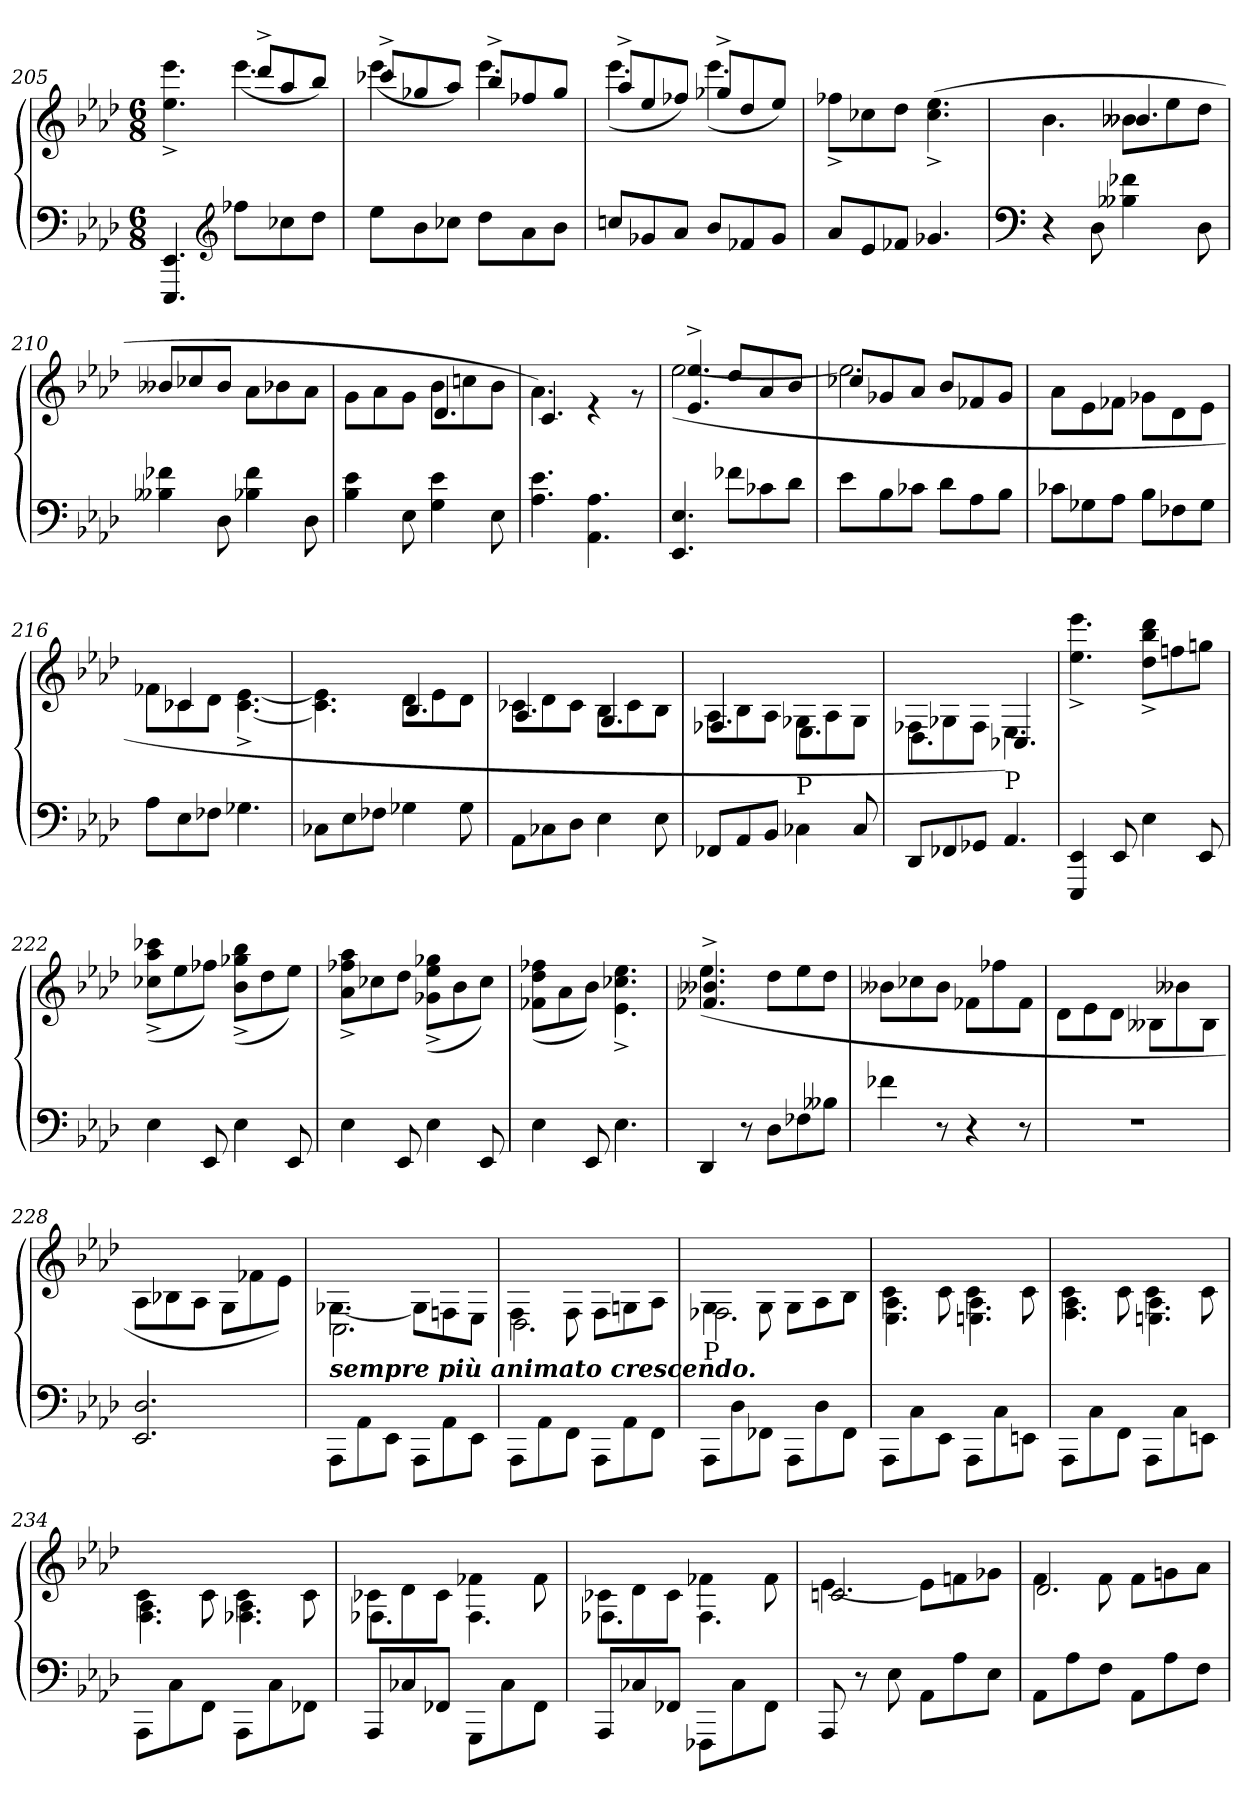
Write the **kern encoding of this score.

**kern	**kern
*part1	*part1
*staff2	*staff1
*clefF4	*clefG2
*k[b-e-a-d-]	*k[b-e-a-d-]
*A-:	*A-:
*M6/8	*M6/8
=205	=205
*	*^
*	*	*^
4.EEE-/ 4.EE-/	2.ryy	4.ee-\^ 4.eee-\^	4.ryy
*clefG2	*	*	*
8ff-X\L	.	(>4.eee-\	8ddd-^/L
8cc-X\	.	.	8aa-/
8dd-\J	.	.	8bb-/J)
=206	=206	=206	=206
8ee-\L	2.ryy	(>4.eee-\	8ccc-X^/L
8b-\	.	.	8gg-X/
8cc-X\J	.	.	8aa-/J)
8dd-\L	.	4.eee-\	8bb-^/L
8a-\	.	.	8ff-X/
8b-\J	.	.	8gg-/J
=207	=207	=207	=207
8ccn/L	2.ryy	(>4.eee-\	8aa-^/L
8g-X/	.	.	8ee-/
8a-/J	.	.	8ff-X/J)
8b-/L	.	(>4.eee-\	8gg-X^/L
8f-X/	.	.	8dd-/
8g-/J	.	.	8ee-/J)
*	*	*v	*v
!!LO:LB:g=z
=208	=208	=208
8a-/L	2.ryy	8ff-X^\L
8e-/	.	8cc-X\
8f-X/J	.	8dd-\J
4.g-X/	.	(>4.cc-\^ 4.ee-\^
*	*v	*v
=209	=209
*clefF4	*
*	*^
*	*	*^
4r	2.ryy	4.b-\	4.ryy
8D-\	.	.	.
4B--X\ 4f-X\	.	8b--X\L	4.b--/
.	.	8ee-\	.
8D-\	.	8dd-\J	.
*	*	*v	*v
=210	=210	=210
4B--X\ 4f-X\	2.ryy	8b--X/L
.	.	8cc-X/
8D-\	.	8b--/J
4B-X\ 4f-\	.	8a-\L
.	.	8b-X\
8D-\	.	8a-\J
=211	=211	=211
*	*	*^
4B-\ 4e-\	2.ryy	8g\L	4.ryy
.	.	8a-\	.
8E-\	.	8g\J	.
4G\ 4e-\	.	8b-\L	4.d-/
.	.	8ccn\	.
8E-\	.	8b-\J	.
=212	=212	=212	=212
4.A-\ 4.e-\	2.ryy	4.a-\)	4.c/
4.AA-\ 4.A-\	.	4r	4.ryy
.	.	8r	.
!!LO:LB:g=z	!!	!!
=213	=213	=213	=213
4.EE-/ 4.E-/	2.ryy	(>[2.ee-\	4.e-/^ 4.ee-/^
8f-X\L	.	.	8dd-/L
8c-X\	.	.	8a-/
8d-\J	.	.	8b-/J
=214	=214	=214	=214
8e-\L	2.ryy	2.ee-\]	8cc-X/L
8B-\	.	.	8g-X/
8c-X\J	.	.	8a-/J
8d-\L	.	.	8b-/L
8A-\	.	.	8f-X/
8B-\J	.	.	8g-/J
*	*	*v	*v
=215	=215	=215
8c-X\L	2.ryy	8a-\L
8G-X\	.	8e-\
8A-\J	.	8f-X\J
8B-\L	.	8g-X\L
8F-X\	.	8d-\
8G-\J	.	8e-\J
=216	=216	=216
*	*	*^
8A-\L	2.ryy	8f-X\L	8ryy
8E-\	.	8c-X\	4c-/
8F-X\J	.	8d-\J	.
4.G-X\	.	[4.c-\^ [4.e-\^	4.ryy
=217	=217	=217	=217
8C-X\L	2.ryy	4.c-\] 4.e-\]	4.ryy
8E-\	.	.	.
8F-X\J	.	.	.
4G-X\	.	8d-\L	4.B-/
.	.	8e-\	.
8G-\	.	8d-\J	.
!!LO:LB:g=z	!!	!!
=218	=218	=218	=218
8AA-\L	2.ryy	8c-X\L	4.A-/
8C-X\	.	8d-\	.
8D-\J	.	8c-\J	.
4E-\	.	8B-\L	4.G/
.	.	8c-\	.
8E-\	.	8B-\J	.
=219	=219	=219	=219
8FF-X/L	2.ryy	8A-\L	4.F-X/
8AA-/	.	8B-\	.
8BB-/J	.	8A-\J	.
!	!	!LO:TX:b:t=P	!
4C-X\	.	8G-X\L	4.E-\
.	.	8A-\	.
8C-/	.	8G-\J	.
=220	=220	=220	=220
8DD-/L	2.ryy	8F-X\L	4.D-\
8FF-X/	.	8G-X\	.
8GG-X/J	.	8F-\J	.
!	!	!LO:TX:b:t=P	!
4.AA-/	.	4.E-\)	4.C-X/
*	*	*v	*v
=221	=221	=221
4EEE-/ 4EE-/	2.ryy	4.ee-\^ 4.eee-\^
8EE-/	.	.
4E-\	.	8dd-\^ 8bb-\^ 8ddd-\^L
.	.	8ffn\
8EE-/	.	8ggn\J
=222	=222	=222
4E-\	2.ryy	(>8cc-X\^ 8aa-\^ 8ccc-X\^L
.	.	8ee-\
8EE-/	.	8ff-X\J)
4E-\	.	(>8b-\^ 8gg-X\^ 8bb-\^L
.	.	8dd-\
8EE-/	.	8ee-\J)
!!LO:PB:g=z	!!
=223	=223	=223
4E-\	2.ryy	8a-\^ 8ff-X\^ 8aa-\^L
.	.	8cc-X\
8EE-/	.	8dd-\J
4E-\	.	(>8g-X\^ 8ee-\^ 8gg-X\^L
.	.	8b-\
8EE-/	.	8cc-\J)
=224	=224	=224
4E-\	2.ryy	(>8f-X\ 8dd-\ 8ff-X\L
.	.	8a-\
8EE-/	.	8b-\J)
4.E-\	.	4.e-\^ 4.cc-X\^ 4.ee-\^
=225	=225	=225
*	*	*^
4DD-/	2.ryy	(>4.ee-\	4.f-X/^ 4.b--X/^
8r	.	.	.
8D-\L	.	8dd-\L	4.ryy
8F-X\	.	8ee-\	.
8B--X\J	.	8dd-\J	.
*	*	*v	*v
=226	=226	=226
4f-X\	2.ryy	8b--X\L
.	.	8cc-X\
8r	.	8b--\J
4r	.	8f-X\L
.	.	8ff-X\
8r	.	8f-\J
=227	=227	=227
2.r	2.ryy	8d-\L
.	.	8e-\
.	.	8d-\J
.	.	8B--X\L
.	.	8b--X\
.	.	8B--\J
!!LO:LB:g=z	!!
=228	=228	=228
2.EE-/ 2.D-/	2.ryy	8A-\L
.	.	8B-X\
.	.	8A-\J
.	.	8G\L
.	.	8f-X\
.	.	8e-\J)
*	*v	*v
=229	=229
*	*MM120
*	*^
*	*	*^
!	!LO:TX:b:Bi:t=sempre più animato crescendo.	!	!
8AAA-\L	2.ryy	[4.G-X\	2.C\
8AA-\	.	.	.
8EE-\J	.	.	.
8AAA-\L	.	8G-\L]	.
8AA-\	.	8Fn\	.
8EE-\J	.	8E-\J	.
=230	=230	=230	=230
8AAA-\L	2.ryy	4F\	2.D-\
8AA-\	.	.	.
8FF\J	.	8F\	.
8AAA-\L	.	8F\L	.
8AA-\	.	8Gn\	.
8FF\J	.	8A-\J	.
=231	=231	=231	=231
!	!LO:TX:b:t=P	!	!
8AAA-\L	2.ryy	4G\	2.F-X\
8D-\	.	.	.
8FF-X\J	.	8G\	.
8AAA-\L	.	8G\L	.
8D-\	.	8A-\	.
8FF-\J	.	8B-\J	.
=232	=232	=232	=232
8AAA-\L	2.ryy	4c\	4.E-\ 4.A-\
8C\	.	.	.
8EE-\J	.	8c\	.
8AAA-\L	.	4c\	4.En\ 4.A-\
8C\	.	.	.
8EEn\J	.	8c\	.
!!LO:LB:g=z	!!	!!
=233	=233	=233	=233
8AAA-\L	2.ryy	4c\	4.F\ 4.A-\
8C\	.	.	.
8FF\J	.	8c\	.
8AAA-\L	.	4c\	4.En\ 4.A-\
8C\	.	.	.
8EEn\J	.	8c\	.
=234	=234	=234	=234
8AAA-\L	2.ryy	4c\	4.F\ 4.A-\
8C\	.	.	.
8FF\J	.	8c\	.
8AAA-\L	.	4c\	4.F-X\ 4.A-\
8C\	.	.	.
8FF-X\J	.	8c\	.
=235	=235	=235	=235
8AAA-/L	2.ryy	8c-X\L	4.F-X\
8C-X/	.	8d-\	.
8FF-X/J	.	8c-\J	.
8GGG\L	.	4f-X\	4.F-\
8C-\	.	.	.
8FF-\J	.	8f-\	.
=236	=236	=236	=236
8AAA-/L	2.ryy	8c-X\L	4.F-X\
8C-X/	.	8d-\	.
8FF-X/J	.	8c-\J	.
8FFF-X\L	.	4f-X\	4.F-\
8C-\	.	.	.
8FF-\J	.	8f-\	.
=237	=237	=237	=237
8AAA-/	2.ryy	[4.e-\	2.cn/
8r	.	.	.
8E-\	.	.	.
8AA-\L	.	8e-\L]	.
8A-\	.	8fn\	.
8E-\J	.	8g-X\J	.
!!LO:LB:g=z	!!	!!
=238	=238	=238	=238
8AA-\L	2.ryy	4f\	2.d-/
8A-\	.	.	.
8F\J	.	8f\	.
8AA-\L	.	8f\L	.
8A-\	.	8gn\	.
8F\J	.	8a-\J	.
*	*v	*v	*v
=	=
*-	*-
